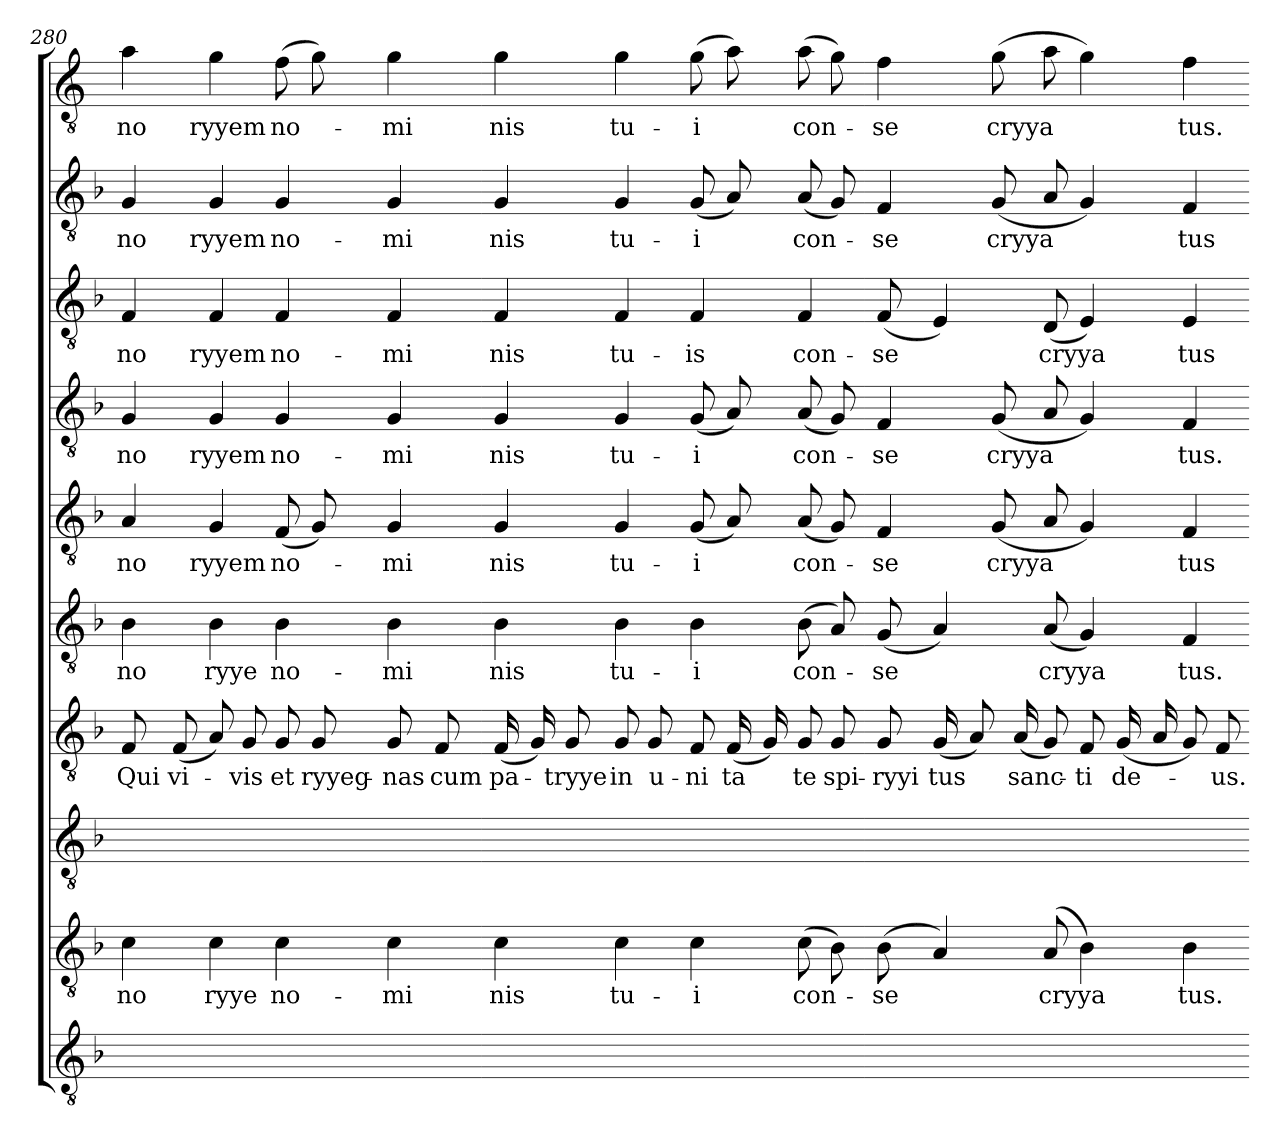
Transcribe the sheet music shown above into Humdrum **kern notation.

**kern	**kern	**text	**kern	**kern	**text	**kern	**text	**kern	**text	**kern	**text	**kern	**text	**kern	**text	**kern	**text
*part10	*part9	*part9	*part8	*part7	*part7	*part6	*part6	*part5	*part5	*part4	*part4	*part3	*part3	*part2	*part2	*part1	*part1
*staff10	*staff9	*staff9	*staff8	*staff7	*staff7	*staff6	*staff6	*staff5	*staff5	*staff4	*staff4	*staff3	*staff3	*staff2	*staff2	*staff1	*staff1
*clefGv2	*clefGv2	*	*clefGv2	*clefGv2	*	*clefGv2	*	*clefGv2	*	*clefGv2	*	*clefGv2	*	*clefGv2	*	*clefGv2	*
*k[b-]	*k[b-]	*	*k[b-]	*k[b-]	*	*k[b-]	*	*k[b-]	*	*k[b-]	*	*k[b-]	*	*k[b-]	*	*k[]	*
=280	=280	=280	=280	=280	=280	=280	=280	=280	=280	=280	=280	=280	=280	=280	=280	=280	=280
1ryy	4c	no	1ryy	8F	Qui	4B-	no	4A	no	4G	no	4F	no	4G	no	4a	no
.	.	.	.	(8F	vi-	.	.	.	.	.	.	.	.	.	.	.	.
.	4c	-ryye	.	8A)	.	4B-	-ryye	4G	-ryyem	4G	-ryyem	4F	-ryyem	4G	-ryyem	4g	-ryyem
.	.	.	.	8G	-vis	.	.	.	.	.	.	.	.	.	.	.	.
.	4c	no-	.	8G	et	4B-	no-	(8F	no-	4G	no-	4F	no-	4G	no-	(8f	no-
.	.	.	.	8G	ryyeg-	.	.	8G)	.	.	.	.	.	.	.	8g)	.
.	4c	mi	.	8G	-nas	4B-	mi	4G	mi	4G	mi	4F	mi	4G	mi	4g	mi
.	.	.	.	8F	cum	.	.	.	.	.	.	.	.	.	.	.	.
=281-	=281-	=281-	=281-	=281-	=281-	=281-	=281-	=281-	=281-	=281-	=281-	=281-	=281-	=281-	=281-	=281-	=281-
1ryy	4c	-nis	1ryy	(16F	pa-	4B-	-nis	4G	-nis	4G	-nis	4F	-nis	4G	-nis	4g	-nis
.	.	.	.	16G)	.	.	.	.	.	.	.	.	.	.	.	.	.
.	.	.	.	8G	-tryye	.	.	.	.	.	.	.	.	.	.	.	.
.	4c	tu-	.	8G	in	4B-	tu-	4G	tu-	4G	tu-	4F	tu-	4G	tu-	4g	tu-
.	.	.	.	8G	u-	.	.	.	.	.	.	.	.	.	.	.	.
.	4c	-i	.	8F	ni	4B-	-i	(8G	-i	(8G	-i	4F	-is	(8G	-i	(8g	-i
.	.	.	.	(16F	ta	.	.	8A)	.	8A)	.	.	.	8A)	.	8a)	.
.	.	.	.	16G)	.	.	.	.	.	.	.	.	.	.	.	.	.
.	(8c	con-	.	8G	-te	(8B-	con-	(8A	con-	(8A	con-	4F	con-	(8A	con-	(8a	con-
.	8B-)	.	.	8G	spi-	8A)	.	8G)	.	8G)	.	.	.	8G)	.	8g)	.
=282-	=282-	=282-	=282-	=282-	=282-	=282-	=282-	=282-	=282-	=282-	=282-	=282-	=282-	=282-	=282-	=282-	=282-
1ryy	(8B-	se	1ryy	8G	ryyi	(8G	se	4F	se	4F	se	(8F	se	4F	se	4f	se
.	4A)	.	.	(16G	-tus	4A)	.	.	.	.	.	4E)	.	.	.	.	.
.	.	.	.	8A)	.	.	.	.	.	.	.	.	.	.	.	.	.
.	.	.	.	.	.	.	.	(8G	cryya	(8G	cryya	.	.	(8G	cryya	(8g	cryya
.	.	.	.	(16A	sanc-	.	.	.	.	.	.	.	.	.	.	.	.
.	(8A	cryya	.	8G)	.	(8A	cryya	8A	.	8A	.	(8D	cryya	8A	.	8a	.
.	4B-)	.	.	8F	-ti	4G)	.	4G)	.	4G)	.	4E)	.	4G)	.	4g)	.
.	.	.	.	(16G	de-	.	.	.	.	.	.	.	.	.	.	.	.
.	.	.	.	16A	.	.	.	.	.	.	.	.	.	.	.	.	.
.	4B-	-tus.	.	8G)	.	4F	-tus.	4F	-tus	4F	-tus.	4E	-tus	4F	-tus	4f	-tus.
.	.	.	.	8F	-us.	.	.	.	.	.	.	.	.	.	.	.	.
=-	=-	=-	=-	=-	=-	=-	=-	=-	=-	=-	=-	=-	=-	=-	=-	=-	=-
*-	*-	*-	*-	*-	*-	*-	*-	*-	*-	*-	*-	*-	*-	*-	*-	*-	*-
